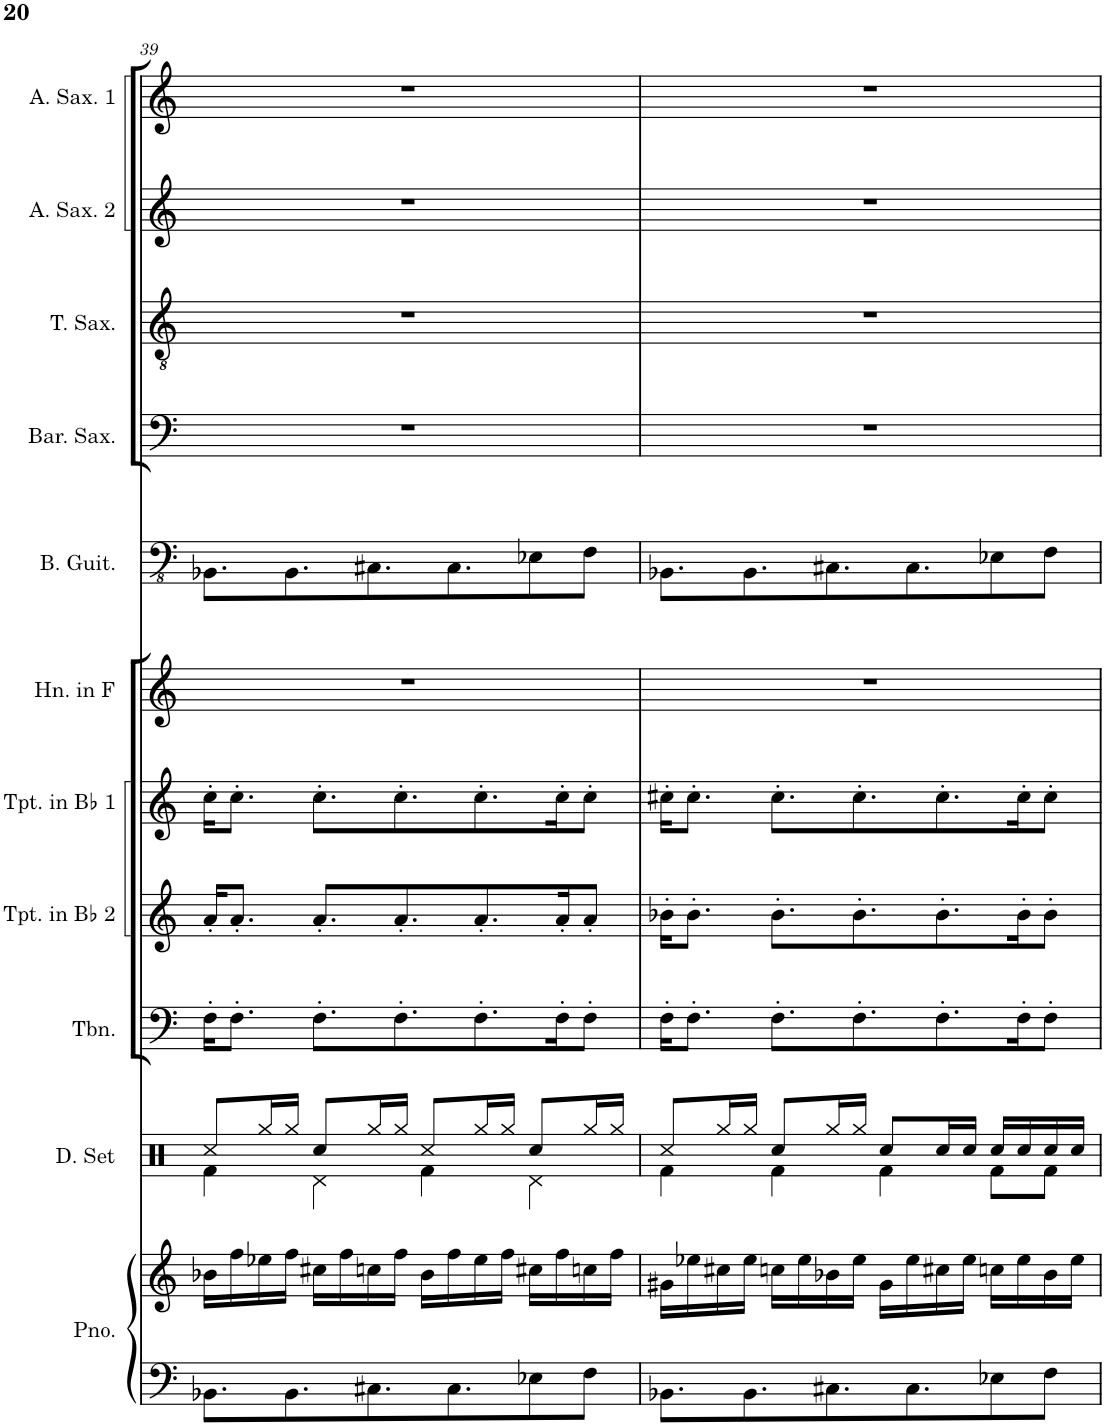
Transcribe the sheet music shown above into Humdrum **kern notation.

**kern	**kern	**kern	**kern	**kern	**kern	**kern	**kern	**kern	**kern	**kern	**kern
*part11	*part11	*part10	*part9	*part8	*part7	*part6	*part5	*part4	*part3	*part2	*part1
*staff12	*staff11	*staff10	*staff9	*staff8	*staff7	*staff6	*staff5	*staff4	*staff3	*staff2	*staff1
*I"Piano	*	*I"Drumset	*I"Trombone	*I"Trumpet in Bb 2	*I"Trumpet in Bb 1	*I"Horn in F	*I"Bass Guitar	*I"Baritone Saxophone	*I"Tenor Saxophone	*I"Alto Saxophone 2	*I"Alto Saxophone 1
*I'Pno.	*	*I'D. Set	*I'Tbn.	*I'Tpt. in Bb 2	*I'Tpt. in Bb 1	*I'Hn. in F	*I'B. Guit.	*I'Bar. Sax.	*I'T. Sax.	*I'A. Sax. 2	*I'A. Sax. 1
!!LO:PB:g=z
*clefF4	*clefG2	*clefX	*clefF4	*clefG2	*clefG2	*clefG2	*clefFv4	*clefF4	*clefGv2	*clefG2	*clefG2
*	*	*	*	*Trd1c2	*Trd1c2	*Trd4c7	*	*Trd12c21	*Trd8c14	*Trd5c9	*Trd5c9
*k[]	*k[]	*k[]	*k[]	*k[]	*k[]	*k[]	*k[]	*k[]	*k[]	*k[]	*k[]
*M4/4	*M4/4	*M4/4	*M4/4	*M4/4	*M4/4	*M4/4	*M4/4	*M4/4	*M4/4	*M4/4	*M4/4
=39	=39	=39	=39	=39	=39	=39	=39	=39	=39	=39	=39
*	*	*^	*	*	*	*	*	*	*	*	*
8.BB-X\L	16b-X\LL	8Rcc/L	4Rf\	16F'\KL	16a'/KL	16cc'\KL	1r	8.BBB-X\L	1r	1r	1r	1r
.	16ff\	.	.	8.F'\J	8.a'/J	8.cc'\J	.	.	.	.	.	.
.	16ee-X\	16Rgg/L	.	.	.	.	.	.	.	.	.	.
8.BB-\	16ff\JJ	16Rgg/JJ	.	.	.	.	.	8.BBB-\	.	.	.	.
.	16cc#X\LL	8Rcc/L	4Rd\	8.F'\L	8.a'/L	8.cc'\L	.	.	.	.	.	.
.	16ff\	.	.	.	.	.	.	.	.	.	.	.
8.C#X\	16ccn\	16Rgg/L	.	.	.	.	.	8.CC#X\	.	.	.	.
.	16ff\JJ	16Rgg/JJ	.	8.F'\	8.a'/	8.cc'\	.	.	.	.	.	.
.	16b-\LL	8Rcc/L	4Rf\	.	.	.	.	.	.	.	.	.
8.C#\	16ff\	.	.	.	.	.	.	8.CC#\	.	.	.	.
.	16ee-\	16Rgg/L	.	8.F'\	8.a'/	8.cc'\	.	.	.	.	.	.
.	16ff\JJ	16Rgg/JJ	.	.	.	.	.	.	.	.	.	.
8E-X\	16cc#X\LL	8Rcc/L	4Rd\	.	.	.	.	8EE-X\	.	.	.	.
.	16ff\	.	.	16F'\K	16a'/K	16cc'\K	.	.	.	.	.	.
8F\J	16ccn\	16Rgg/L	.	8F'\J	8a'/J	8cc'\J	.	8FF\J	.	.	.	.
.	16ff\JJ	16Rgg/JJ	.	.	.	.	.	.	.	.	.	.
=40	=40	=40	=40	=40	=40	=40	=40	=40	=40	=40	=40	=40
8.BB-X\L	16g#X\LL	8Rcc/L	4Rf\	16F'\KL	16b-X'\KL	16cc#X'\KL	1r	8.BBB-X\L	1r	1r	1r	1r
.	16ee-X\	.	.	8.F'\J	8.b-'\J	8.cc#'\J	.	.	.	.	.	.
.	16cc#X\	16Rgg/L	.	.	.	.	.	.	.	.	.	.
8.BB-\	16ee-\JJ	16Rgg/JJ	.	.	.	.	.	8.BBB-\	.	.	.	.
.	16ccn\LL	8Rcc/L	4Rf\	8.F'\L	8.b-'\L	8.cc#'\L	.	.	.	.	.	.
.	16ee-\	.	.	.	.	.	.	.	.	.	.	.
8.C#X\	16b-X\	16Rgg/L	.	.	.	.	.	8.CC#X\	.	.	.	.
.	16ee-\JJ	16Rgg/JJ	.	8.F'\	8.b-'\	8.cc#'\	.	.	.	.	.	.
.	16g#\LL	8Rcc/L	4Rf\	.	.	.	.	.	.	.	.	.
8.C#\	16ee-\	.	.	.	.	.	.	8.CC#\	.	.	.	.
.	16cc#X\	16Rcc/L	.	8.F'\	8.b-'\	8.cc#'\	.	.	.	.	.	.
.	16ee-\JJ	16Rcc/JJ	.	.	.	.	.	.	.	.	.	.
8E-X\	16ccn\LL	16Rcc/LL	8Rf\L	.	.	.	.	8EE-X\	.	.	.	.
.	16ee-\	16Rcc/	.	16F'\K	16b-'\K	16cc#'\K	.	.	.	.	.	.
8F\J	16b-\	16Rcc/	8Rf\J	8F'\J	8b-'\J	8cc#'\J	.	8FF\J	.	.	.	.
.	16ee-\JJ	16Rcc/JJ	.	.	.	.	.	.	.	.	.	.
*	*	*v	*v	*	*	*	*	*	*	*	*	*
=	=	=	=	=	=	=	=	=	=	=	=
*-	*-	*-	*-	*-	*-	*-	*-	*-	*-	*-	*-
